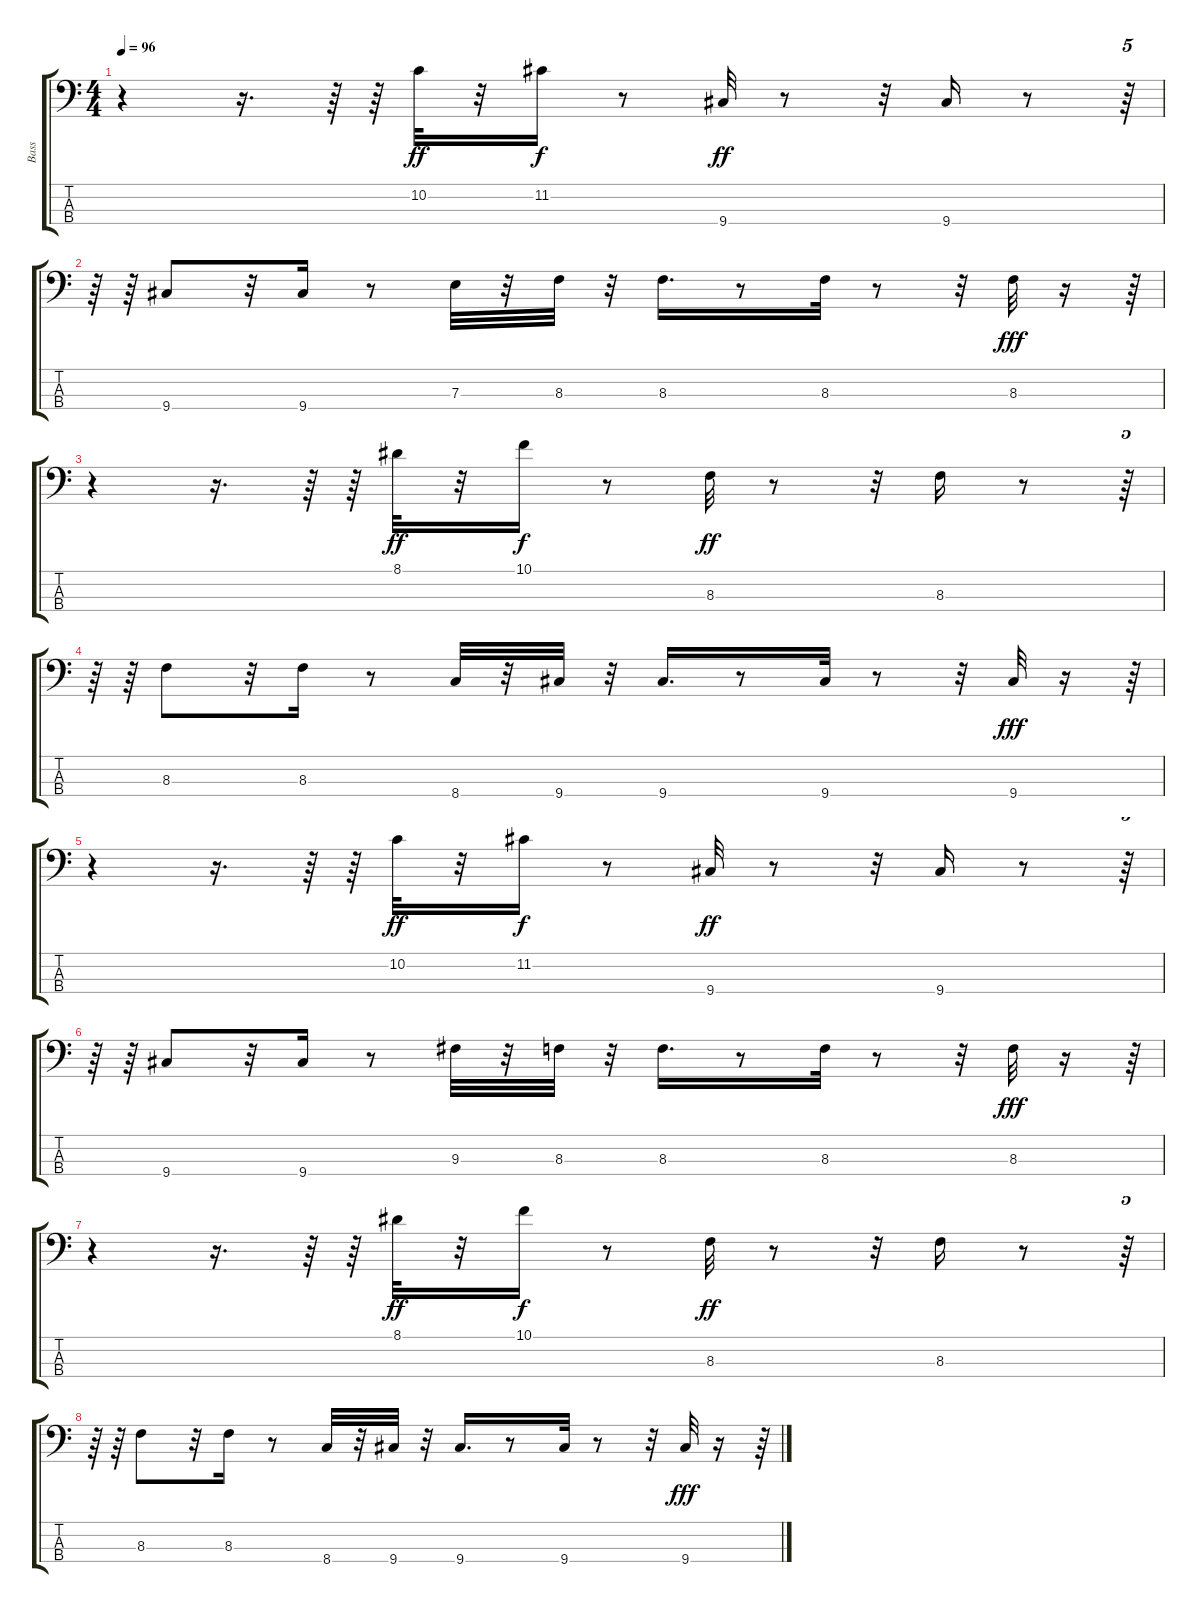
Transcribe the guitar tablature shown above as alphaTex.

\track ("Bass" "Bass") {instrument acousticbass}
\staff {score tabs}
\tuning (G2 D2 A1 E1) {hide}
\ts (4 4)
\tempo 96
\clef f4
\ks c
r.4{dy fff} r.16{d} r.64 r.64 10.2.32{dy ff} r.32 11.2.16{dy f} r.8 9.4.32{dy ff} r.8 r.32 9.4.16 r.8 r.64{tu (5 4)} |
r.64 r.64 9.4.8 r.32 9.4.16 r.8 7.3.32 r.32 8.3.32 r.32 8.3.16{d} r.8 8.3.32 r.8 r.32 8.3.32{dy fff} r.16 r.64{tu (5 4)} |
r.4 r.16{d} r.64 r.64 8.1.32{dy ff} r.32 10.1.16{dy f} r.8 8.3.32{dy ff} r.8 r.32 8.3.16 r.8 r.64{tu (5 4)} |
r.64 r.64 8.3.8 r.32 8.3.16 r.8 8.4.32 r.32 9.4.32 r.32 9.4.16{d} r.8 9.4.32 r.8 r.32 9.4.32{dy fff} r.16 r.64{tu (5 4)} |
r.4 r.16{d} r.64 r.64 10.2.32{dy ff} r.32 11.2.16{dy f} r.8 9.4.32{dy ff} r.8 r.32 9.4.16 r.8 r.64{tu (5 4)} |
r.64 r.64 9.4.8 r.32 9.4.16 r.8 9.3.32 r.32 8.3.32 r.32 8.3.16{d} r.8 8.3.32 r.8 r.32 8.3.32{dy fff} r.16 r.64{tu (5 4)} |
r.4 r.16{d} r.64 r.64 8.1.32{dy ff} r.32 10.1.16{dy f} r.8 8.3.32{dy ff} r.8 r.32 8.3.16 r.8 r.64{tu (5 4)} |
r.64 r.64 8.3.8 r.32 8.3.16 r.8 8.4.32 r.32 9.4.32 r.32 9.4.16{d} r.8 9.4.32 r.8 r.32 9.4.32{dy fff} r.16 r.64{tu (5 4)}
